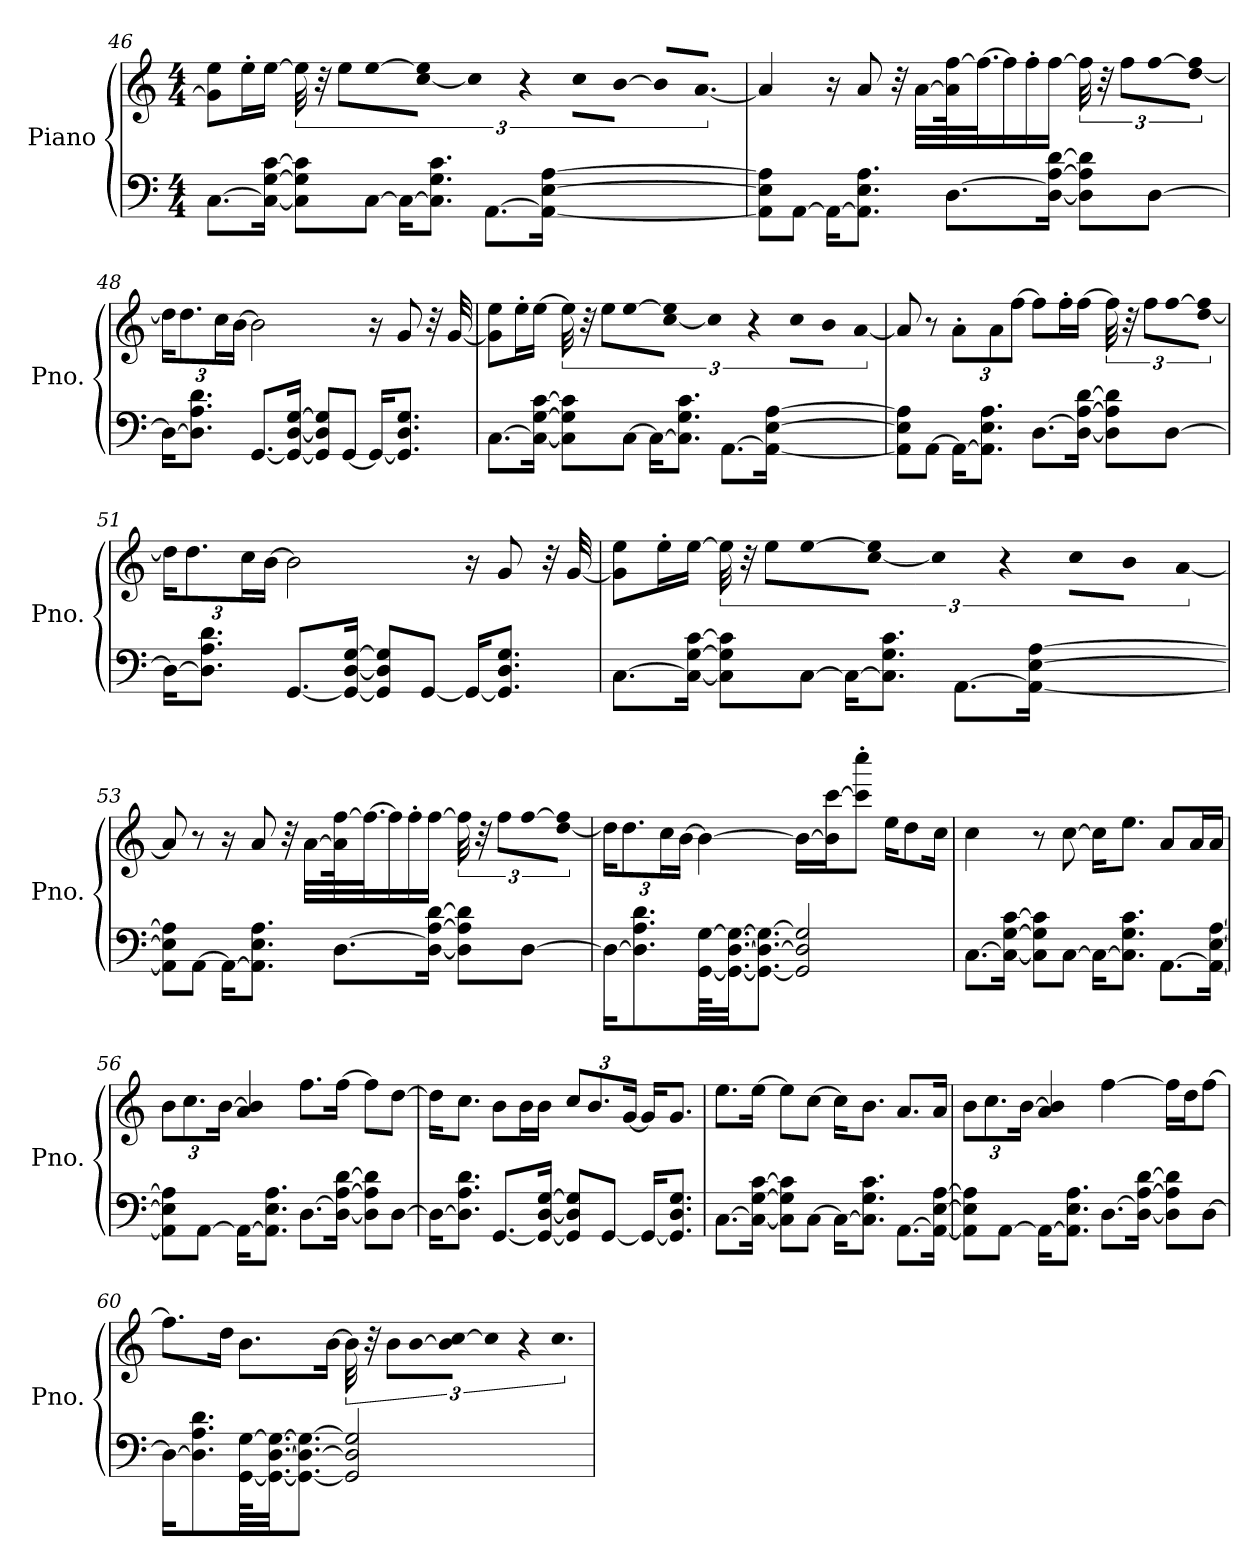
**kern	**kern
*part2	*part1
*staff2	*staff1
*I"Piano	*I"Piano
*I'Pno.	*I'Pno.
*clefF4	*clefG2
*k[]	*k[]
*M4/4	*M4/4
=46	=46
[8.C\L	8g\] 8ee\L
.	16ee'\L
16C\_ [16G\ [16c\Jk	[16ee\JJ
8C\] 8G\] 8c\]L	48ee\]
.	48r
.	12ee\L
[8C\J	[16ee\L
.	[16cc\ 16ee\]JJ
16C\KL_	32cc\]
.	32r
8.C\] 8.G\ 8.c\J	16cc\KL
.	[8b\J
[8.AA\L	16b/KL]
.	[8.a/J
16AA\_ [16E\ [16A\Jk	.
!!LO:LB:g=z
=47	=47
8AA\] 8E\] 8A\]L	4a/]
[8AA\J	.
16AA\KL_	16r
8.AA\] 8.E\ 8.A\J	8a/
.	32r
.	[32a\LLL
[8.D\L	64a\] [64ff\K
.	32.ff\J_
.	16ff\]
.	16ff'\
16D\_ [16A\ [16d\Jk	[16ff\JJ
8D\] 8A\] 8d\]L	48ff\]
.	48r
.	12ff\L
[8D\J	[16ff\L
.	[16dd\ 16ff\]JJ
=48	=48
*	*Xbrackettup
16D\KL_	24dd\KL]
.	12.dd\
8.D\] 8.A\ 8.d\J	.
.	24cc\L
.	[24b\JJ
[8.GG/L	2b\]
16GG/_ [16D/ [16G/Jk	.
8GG/] 8D/] 8G/]L	.
[8GG/J	.
16GG/KL_	16r
8.GG/] 8.D/ 8.G/J	8g/
.	32r
.	[32g/
!!LO:LB:g=z
=49	=49
[8.C\L	8g\] 8ee\L
.	16ee'\L
16C\_ [16G\ [16c\Jk	[16ee\JJ
*	*brackettup
8C\] 8G\] 8c\]L	48ee\]
.	48r
.	12ee\L
[8C\J	[16ee\L
.	[16cc\ 16ee\]JJ
16C\KL_	32cc\]
.	32r
8.C\] 8.G\ 8.c\J	16cc\KL
.	8b\J
[8.AA\L	[4a/
16AA\_ [16E\ [16A\Jk	.
=50	=50
8AA\] 8E\] 8A\]L	8a/]
[8AA\J	8r
*	*Xbrackettup
16AA\KL_	12a'\L
8.AA\] 8.E\ 8.A\J	.
.	12a\
.	[12ff\J
[8.D\L	8ff\L]
.	16ff'\L
16D\_ [16A\ [16d\Jk	[16ff\JJ
*	*brackettup
8D\] 8A\] 8d\]L	48ff\]
.	48r
.	12ff\L
[8D\J	[16ff\L
.	[16dd\ 16ff\]JJ
!!LO:LB:g=z
=51	=51
*	*Xbrackettup
16D\KL_	24dd\KL]
.	12.dd\
8.D\] 8.A\ 8.d\J	.
.	24cc\L
.	[24b\JJ
[8.GG/L	2b\]
16GG/_ [16D/ [16G/Jk	.
8GG/] 8D/] 8G/]L	.
[8GG/J	.
16GG/KL_	16r
8.GG/] 8.D/ 8.G/J	8g/
.	32r
.	[32g/
=52	=52
[8.C\L	8g\] 8ee\L
.	16ee'\L
16C\_ [16G\ [16c\Jk	[16ee\JJ
*	*brackettup
8C\] 8G\] 8c\]L	48ee\]
.	48r
.	12ee\L
[8C\J	[16ee\L
.	[16cc\ 16ee\]JJ
16C\KL_	32cc\]
.	32r
8.C\] 8.G\ 8.c\J	16cc\KL
.	8b\J
[8.AA\L	[4a/
16AA\_ [16E\ [16A\Jk	.
!!LO:PB:g=z
=53	=53
8AA\] 8E\] 8A\]L	8a/]
[8AA\J	8r
16AA\KL_	16r
8.AA\] 8.E\ 8.A\J	8a/
.	32r
.	[32a\LLL
[8.D\L	64a\] [64ff\K
.	32.ff\J_
.	16ff\]
.	16ff'\
16D\_ [16A\ [16d\Jk	[16ff\JJ
8D\] 8A\] 8d\]L	48ff\]
.	48r
.	12ff\L
[8D\J	[16ff\L
.	[16dd\ 16ff\]JJ
=54	=54
*	*Xbrackettup
16D\KL_	24dd\KL]
.	12.dd\
8.D\] 8.A\ 8.d\	.
.	24cc\L
.	[24b\JJ
[64GG\ [64G\KLL	4b\_
32.GG\_ [32.D\ 32.G\_JJ	.
8.GG\_ 8.D\_ 8.G\_J	.
2GG/] 2D/] 2G/]	16b\LL_
.	16b\] [16ccc\J
.	8ccc\]' 8cccc\'J
.	16ee\KL
.	8dd\
.	16cc\Jk
!!LO:LB:g=z
=55	=55
[8.C\L	4cc\
16C\_ [16G\ [16c\Jk	.
8C\] 8G\] 8c\]L	8r
[8C\J	[8cc\
16C\KL_	16cc\KL]
8.C\] 8.G\ 8.c\J	8.ee\J
[8.AA\L	8a/L
.	16a/L
16AA\_ [16E\ [16A\Jk	16a/JJ
=56	=56
8AA\] 8E\] 8A\]L	12b\L
.	12.cc\
[8AA\J	.
.	[24b\Jk
16AA\KL_	4a/ 4b/]
8.AA\] 8.E\ 8.A\J	.
[8.D\L	8.ff\L
16D\_ [16A\ [16d\Jk	[16ff\Jk
8D\] 8A\] 8d\]L	8ff\L]
[8D\J	[8dd\J
=57	=57
16D\KL_	16dd\KL]
8.D\] 8.A\ 8.d\J	8.cc\J
[8.GG/L	8b\L
.	16b\L
16GG/_ [16D/ [16G/Jk	16b\JJ
8GG/] 8D/] 8G/]L	12cc/L
.	12.b/
[8GG/J	.
.	[24g/Jk
16GG/KL_	16g/KL]
8.GG/] 8.D/ 8.G/J	8.g/J
!!LO:LB:g=z
=58	=58
[8.C\L	8.ee\L
16C\_ [16G\ [16c\Jk	[16ee\Jk
8C\] 8G\] 8c\]L	8ee\L]
[8C\J	[8cc\J
16C\KL_	16cc\KL]
8.C\] 8.G\ 8.c\J	8.b\J
[8.AA\L	8.a/L
16AA\_ [16E\ [16A\Jk	16a/Jk
=59	=59
8AA\] 8E\] 8A\]L	12b\L
.	12.cc\
[8AA\J	.
.	[24b\Jk
16AA\KL_	4a/ 4b/]
8.AA\] 8.E\ 8.A\J	.
[8.D\L	[4ff\
16D\_ [16A\ [16d\Jk	.
8D\] 8A\] 8d\]L	16ff\LL]
.	16dd\J
[8D\J	[8ff\J
!!LO:LB:g=z
=60	=60
16D\KL_	8.ff\L]
8.D\] 8.A\ 8.d\	.
.	16dd\Jk
[64GG\ [64G\KLL	8.b\L
32.GG\_ [32.D\ 32.G\_JJ	.
8.GG\_ 8.D\_ 8.G\_J	.
.	[16b\Jk
*	*brackettup
2GG/] 2D/] 2G/]	48b\]
.	48r
.	12b\L
.	[16b\L
.	16b\] [16cc\JJ
.	32cc\]
.	32r
.	8.cc\
=	=
*-	*-
